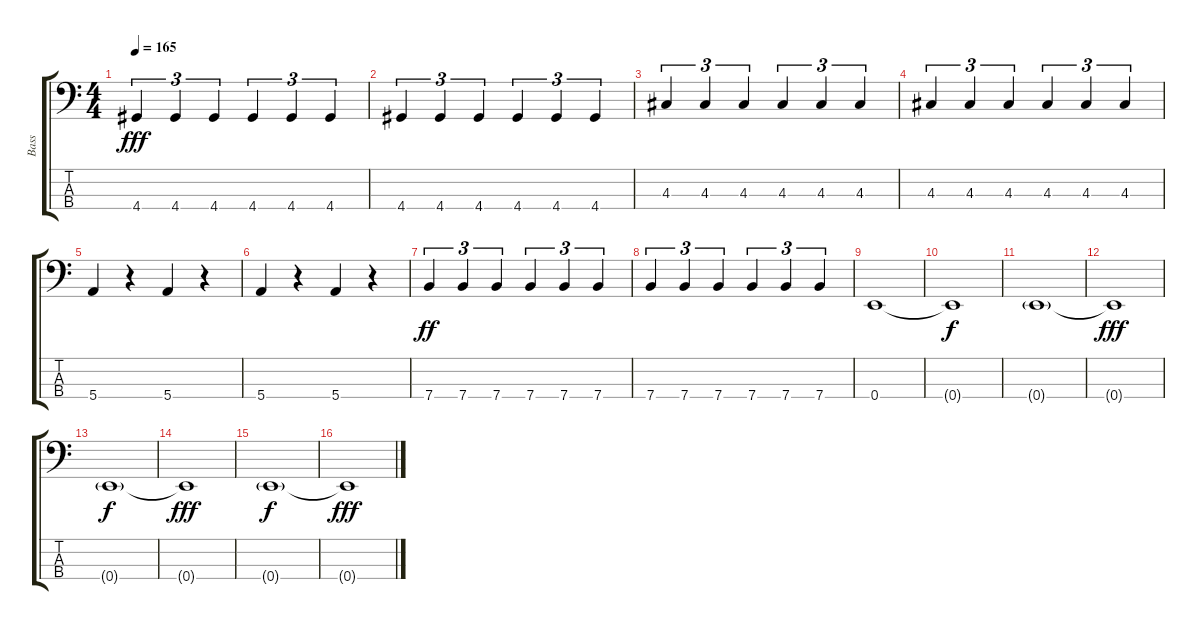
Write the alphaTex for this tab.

\track ("Bass" "Bass") {instrument slapbass1}
\staff {score tabs}
\tuning (G2 D2 A1 E1) {hide}
\ts (4 4)
\tempo 165
\clef f4
\ks c
4.4.4{tu (3 2) dy fff} 4.4.4{tu (3 2)} 4.4.4{tu (3 2)} 4.4.4{tu (3 2)} 4.4.4{tu (3 2)} 4.4.4{tu (3 2)} |
4.4.4{tu (3 2)} 4.4.4{tu (3 2)} 4.4.4{tu (3 2)} 4.4.4{tu (3 2)} 4.4.4{tu (3 2)} 4.4.4{tu (3 2)} |
4.3.4{tu (3 2)} 4.3.4{tu (3 2)} 4.3.4{tu (3 2)} 4.3.4{tu (3 2)} 4.3.4{tu (3 2)} 4.3.4{tu (3 2)} |
4.3.4{tu (3 2)} 4.3.4{tu (3 2)} 4.3.4{tu (3 2)} 4.3.4{tu (3 2)} 4.3.4{tu (3 2)} 4.3.4{tu (3 2)} |
5.4.4 r.4 5.4.4 r.4 |
5.4.4 r.4 5.4.4 r.4 |
7.4.4{tu (3 2) dy ff} 7.4.4{tu (3 2)} 7.4.4{tu (3 2)} 7.4.4{tu (3 2)} 7.4.4{tu (3 2)} 7.4.4{tu (3 2)} |
7.4.4{tu (3 2)} 7.4.4{tu (3 2)} 7.4.4{tu (3 2)} 7.4.4{tu (3 2)} 7.4.4{tu (3 2)} 7.4.4{tu (3 2)} |
0.4.1 |
0.4{t}.1{dy f} |
0.4{g}.1 |
0.4{t}.1{dy fff} |
0.4{g}.1{dy f} |
0.4{t}.1{dy fff} |
0.4{g}.1{dy f} |
0.4{t}.1{dy fff}
